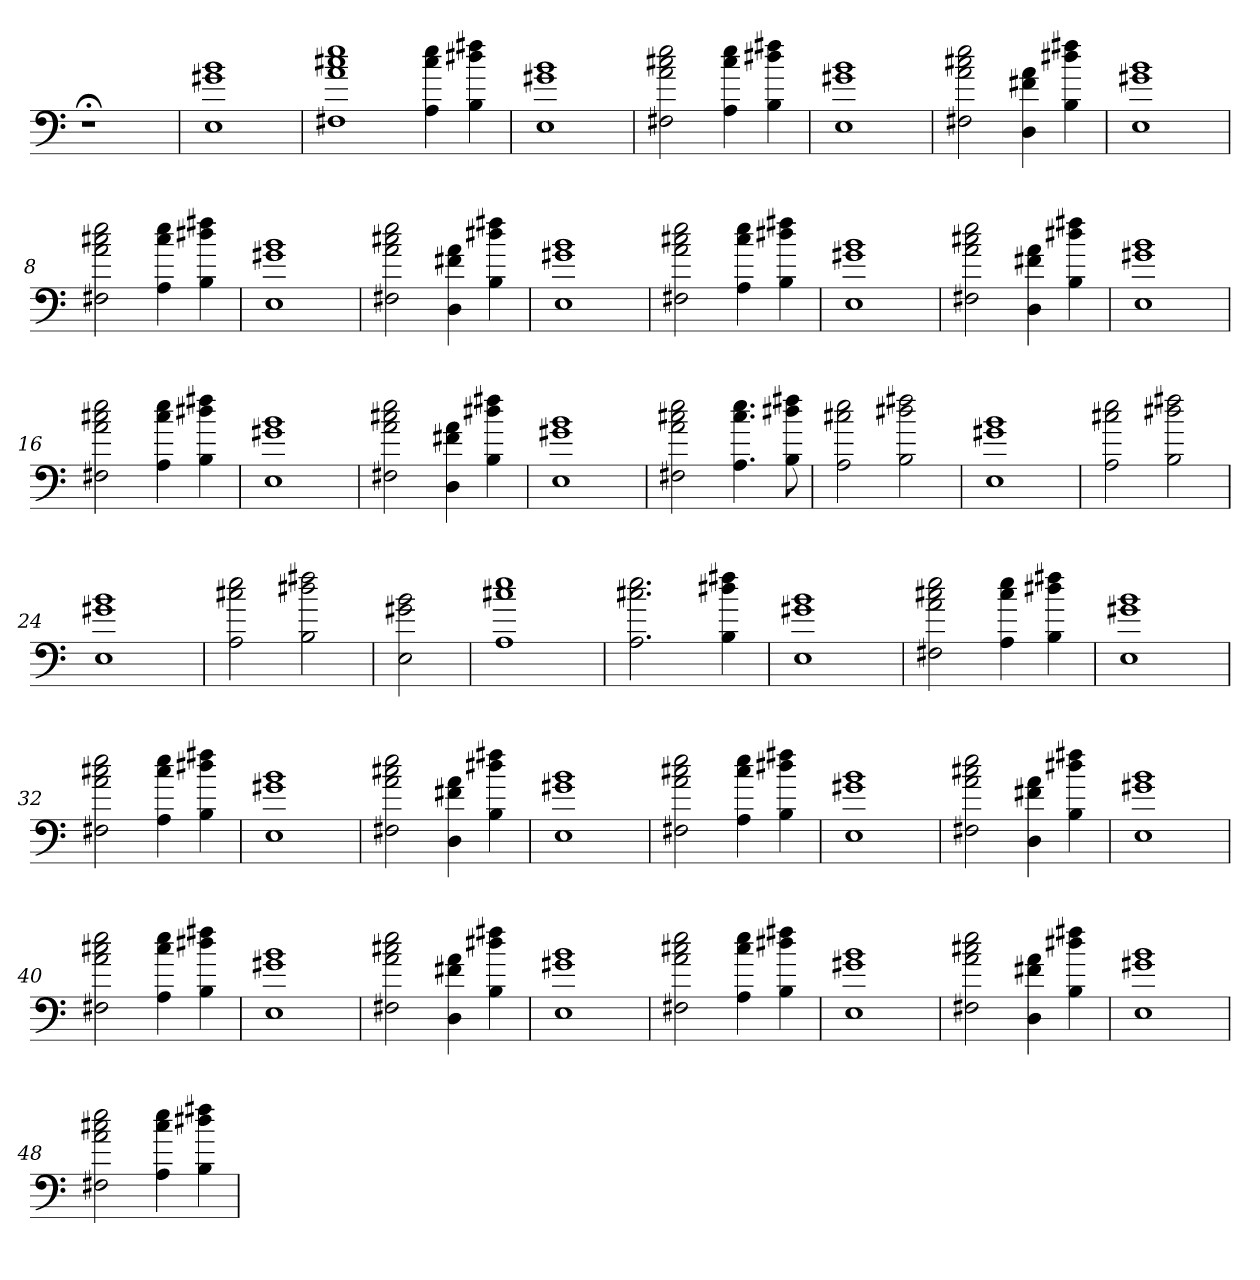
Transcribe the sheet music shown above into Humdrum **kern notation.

**kern
*part1
*staff1
=
1r;<
=1
1E 1g#X 1b
=2
1F#X 1a 1cc#X 1ee
4A 4cc# 4ee
4B 4dd#X 4ff#X
=3
1E 1g#X 1b
=4
2F#X 2a 2cc#X 2ee
4A 4cc# 4ee
4B 4dd#X 4ff#X
=5
1E 1g#X 1b
=6
2F#X 2a 2cc#X 2ee
4D 4f#X 4a
4B 4dd#X 4ff#X
=7
1E 1g#X 1b
=8
2F#X 2a 2cc#X 2ee
4A 4cc# 4ee
4B 4dd#X 4ff#X
=9
1E 1g#X 1b
=10
2F#X 2a 2cc#X 2ee
4D 4f#X 4a
4B 4dd#X 4ff#X
=11
1E 1g#X 1b
=12
2F#X 2a 2cc#X 2ee
4A 4cc# 4ee
4B 4dd#X 4ff#X
=13
1E 1g#X 1b
=14
2F#X 2a 2cc#X 2ee
4D 4f#X 4a
4B 4dd#X 4ff#X
=15
1E 1g#X 1b
=16
2F#X 2a 2cc#X 2ee
4A 4cc# 4ee
4B 4dd#X 4ff#X
=17
1E 1g#X 1b
=18
2F#X 2a 2cc#X 2ee
4D 4f#X 4a
4B 4dd#X 4ff#X
=19
1E 1g#X 1b
=20
2F#X 2a 2cc#X 2ee
4.A 4.cc# 4.ee
8B 8dd#X 8ff#X
=21
2A 2cc#X 2ee
2B 2dd#X 2ff#X
=22
1E 1g#X 1b
=23
2A 2cc#X 2ee
2B 2dd#X 2ff#X
=24
1E 1g#X 1b
=25
2A 2cc#X 2ee
2B 2dd#X 2ff#X
=26
2E 2g#X 2b
=27
1A 1cc#X 1ee
=28
2.A 2.cc#X 2.ee
4B 4dd#X 4ff#X
=29
1E 1g#X 1b
=30
2F#X 2a 2cc#X 2ee
4A 4cc# 4ee
4B 4dd#X 4ff#X
=31
1E 1g#X 1b
=32
2F#X 2a 2cc#X 2ee
4A 4cc# 4ee
4B 4dd#X 4ff#X
=33
1E 1g#X 1b
=34
2F#X 2a 2cc#X 2ee
4D 4f#X 4a
4B 4dd#X 4ff#X
=35
1E 1g#X 1b
=36
2F#X 2a 2cc#X 2ee
4A 4cc# 4ee
4B 4dd#X 4ff#X
=37
1E 1g#X 1b
=38
2F#X 2a 2cc#X 2ee
4D 4f#X 4a
4B 4dd#X 4ff#X
=39
1E 1g#X 1b
=40
2F#X 2a 2cc#X 2ee
4A 4cc# 4ee
4B 4dd#X 4ff#X
=41
1E 1g#X 1b
=42
2F#X 2a 2cc#X 2ee
4D 4f#X 4a
4B 4dd#X 4ff#X
=43
1E 1g#X 1b
=44
2F#X 2a 2cc#X 2ee
4A 4cc# 4ee
4B 4dd#X 4ff#X
=45
1E 1g#X 1b
=46
2F#X 2a 2cc#X 2ee
4D 4f#X 4a
4B 4dd#X 4ff#X
=47
1E 1g#X 1b
=48
2F#X 2a 2cc#X 2ee
4A 4cc# 4ee
4B 4dd#X 4ff#X
=
*-
